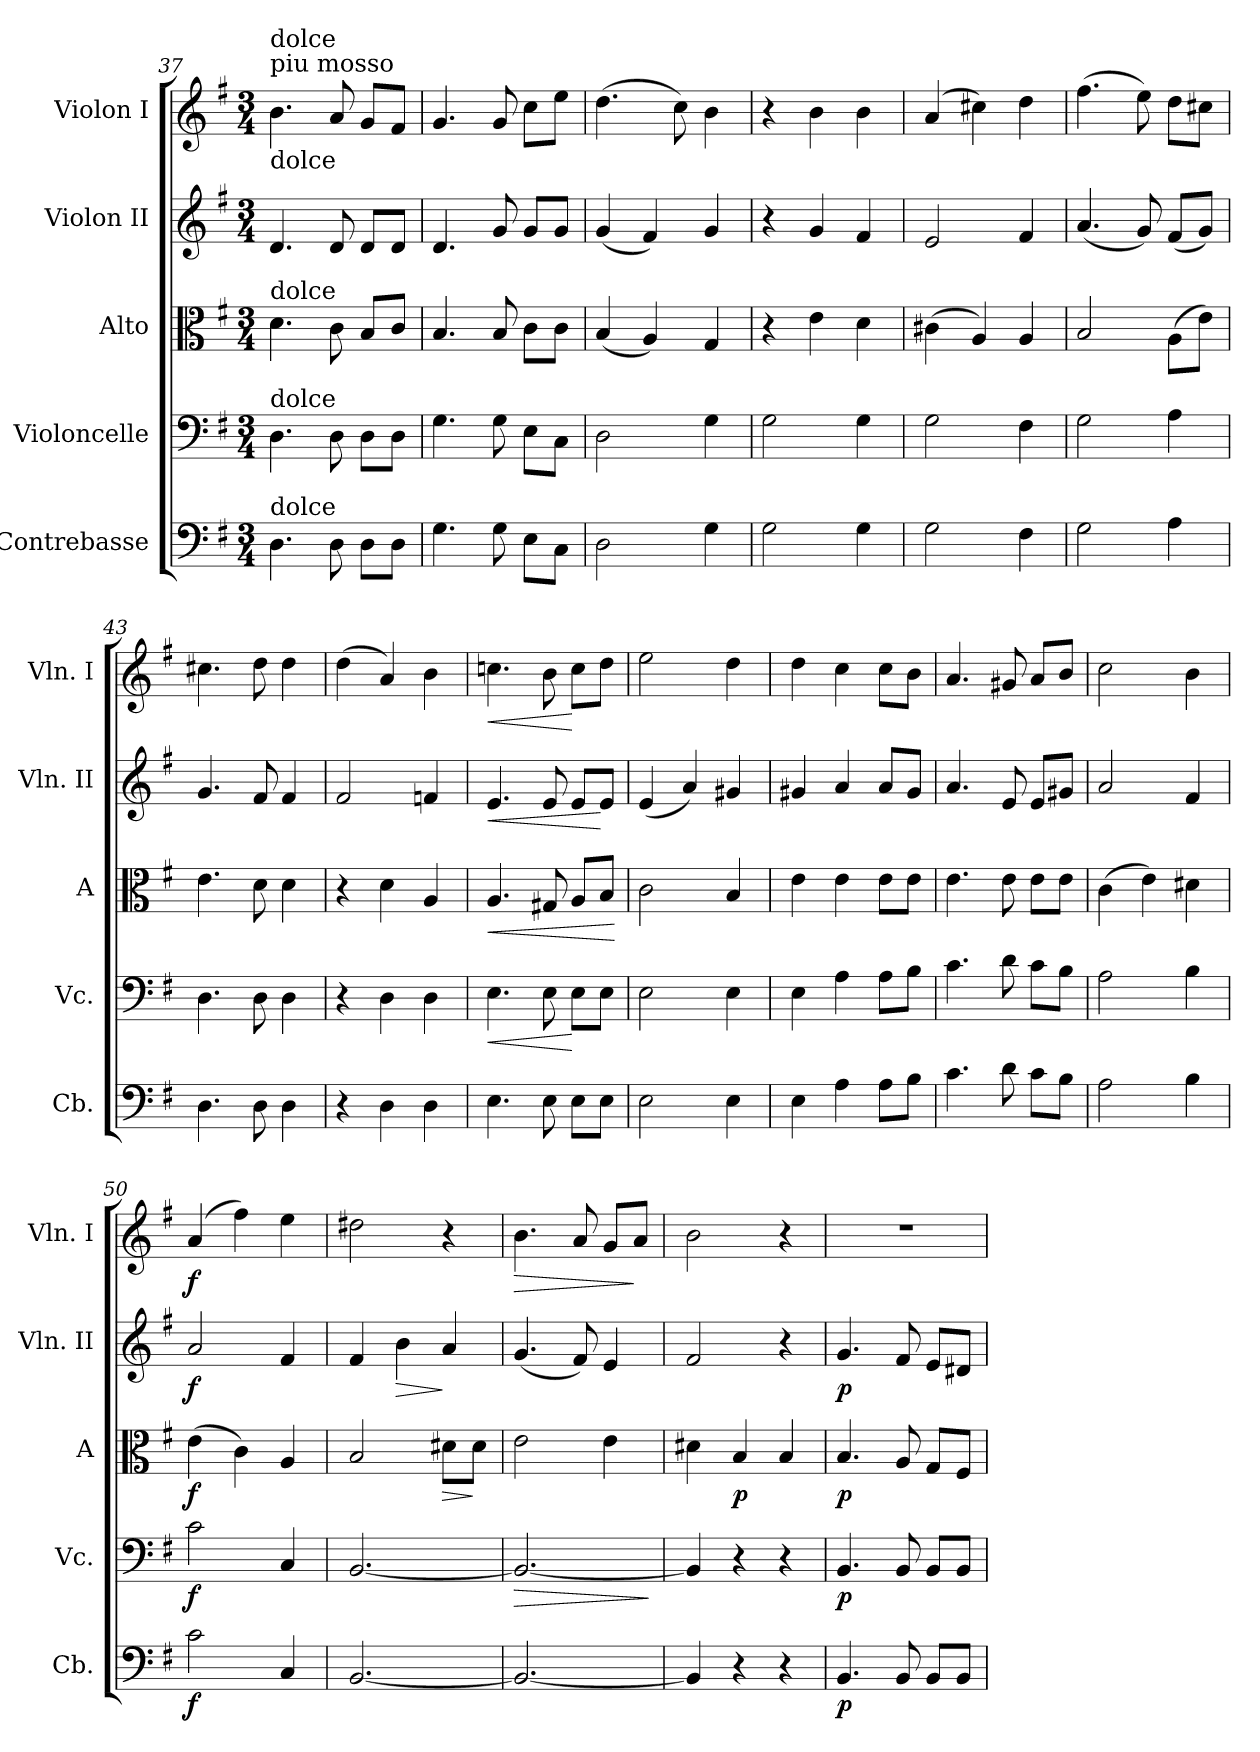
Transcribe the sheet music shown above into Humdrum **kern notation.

**kern	**dynam	**kern	**dynam	**kern	**dynam	**kern	**dynam	**kern	**dynam
*part5	*part5	*part4	*part4	*part3	*part3	*part2	*part2	*part1	*part1
*staff5	*staff5	*staff4	*staff4	*staff3	*staff3	*staff2	*staff2	*staff1	*staff1
*I"Contrebasse	*	*I"Violoncelle	*	*I"Alto	*	*I"Violon II	*	*I"Violon I	*
*I'Cb.	*	*I'Vc.	*	*I'A	*	*I'Vln. II	*	*I'Vln. I	*
!!LO:LB:g=z
*clefF4	*	*clefF4	*	*clefC3	*	*clefG2	*	*clefG2	*
*ITrd7c12	*	*	*	*	*	*	*	*	*
*k[f#]	*	*k[f#]	*	*k[f#]	*	*k[f#]	*	*k[f#]	*
*G:	*	*G:	*	*G:	*	*G:	*	*G:	*
*M3/4	*	*M3/4	*	*M3/4	*	*M3/4	*	*M3/4	*
=37	=37	=37	=37	=37	=37	=37	=37	=37	=37
!	!	!	!	!	!	!	!	!LO:TX:a:t=piu mosso	!
!	!	!	!	!	!	!	!	!LO:TX:b:t=dolce	!
!	!	!	!	!	!	!	!	!LO:TX:a:t=dolce	!
!	!	!	!	!LO:TX:a:t=dolce	!	!	!	!	!
!	!	!LO:TX:a:t=dolce	!	!	!	!	!	!	!
!LO:TX:a:t=dolce	!	!	!	!	!	!	!	!	!
4.DD\	.	4.D\	.	4.d\	.	4.d/	.	4.b\	.
8DD\	.	8D\	.	8c\	.	8d/	.	8a/	.
8DD\L	.	8D\L	.	8B/L	.	8d/L	.	8g/L	.
8DD\J	.	8D\J	.	8c/J	.	8d/J	.	8f#/J	.
=38	=38	=38	=38	=38	=38	=38	=38	=38	=38
4.GG\	.	4.G\	.	4.B/	.	4.d/	.	4.g/	.
8GG\	.	8G\	.	8B/	.	8g/	.	8g/	.
8EE\L	.	8E\L	.	8c\L	.	8g/L	.	8cc\L	.
8CC\J	.	8C\J	.	8c\J	.	8g/J	.	8ee\J	.
=39	=39	=39	=39	=39	=39	=39	=39	=39	=39
2DD\	.	2D\	.	(<4B/	.	(<4g/	.	(>4.dd\	.
.	.	.	.	4A/)	.	4f#/)	.	.	.
.	.	.	.	.	.	.	.	8cc\)	.
4GG\	.	4G\	.	4G/	.	4g/	.	4b\	.
=40	=40	=40	=40	=40	=40	=40	=40	=40	=40
2GG\	.	2G\	.	4r	.	4r	.	4r	.
.	.	.	.	4e\	.	4g/	.	4b\	.
4GG\	.	4G\	.	4d\	.	4f#/	.	4b\	.
!!LO:PB:g=z
=41	=41	=41	=41	=41	=41	=41	=41	=41	=41
2GG\	.	2G\	.	(>4c#X\	.	2e/	.	(>4a/	.
.	.	.	.	4A/)	.	.	.	4cc#X\)	.
4FF#\	.	4F#\	.	4A/	.	4f#/	.	4dd\	.
=42	=42	=42	=42	=42	=42	=42	=42	=42	=42
2GG\	.	2G\	.	2B/	.	(<4.a/	.	(>4.ff#\	.
.	.	.	.	.	.	8g/)	.	8ee\)	.
4AA\	.	4A\	.	(>8A\L	.	(<8f#/L	.	8dd\L	.
.	.	.	.	8e\J)	.	8g/J)	.	8cc#X\J	.
=43	=43	=43	=43	=43	=43	=43	=43	=43	=43
4.DD\	.	4.D\	.	4.e\	.	4.g/	.	4.cc#X\	.
8DD\	.	8D\	.	8d\	.	8f#/	.	8dd\	.
4DD\	.	4D\	.	4d\	.	4f#/	.	4dd\	.
=44	=44	=44	=44	=44	=44	=44	=44	=44	=44
4r	.	4r	.	4r	.	2f#/	.	(>4dd\	.
4DD\	.	4D\	.	4d\	.	.	.	4a/)	.
4DD\	.	4D\	.	4A/	.	4fn/	.	4b\	.
!!LO:LB:g=z
=45	=45	=45	=45	=45	=45	=45	=45	=45	=45
!	!	!	!LO:HP:b	!	!LO:HP:b	!	!LO:HP:b	!	!LO:HP:b
4.EE\	.	4.E\	<	4.A/	<	4.e/	<	4.ccn\	<
8EE\	.	8E\	.	8G#X/	.	8e/	.	8b\	.
8EE\L	.	8E\L	[	8A/L	.	8e/L	.	8cc\L	[
8EE\J	.	8E\J	.	8B/J	.	8e/J	[	8dd\J	.
.	.	.	.	.	[	.	.	.	.
=46	=46	=46	=46	=46	=46	=46	=46	=46	=46
2EE\	.	2E\	.	2c\	.	(<4e/	.	2ee\	.
.	.	.	.	.	.	4a/)	.	.	.
4EE\	.	4E\	.	4B/	.	4g#X/	.	4dd\	.
=47	=47	=47	=47	=47	=47	=47	=47	=47	=47
4EE\	.	4E\	.	4e\	.	4g#X/	.	4dd\	.
4AA\	.	4A\	.	4e\	.	4a/	.	4cc\	.
8AA\L	.	8A\L	.	8e\L	.	8a/L	.	8cc\L	.
8BB\J	.	8B\J	.	8e\J	.	8g#/J	.	8b\J	.
=48	=48	=48	=48	=48	=48	=48	=48	=48	=48
4.C\	.	4.c\	.	4.e\	.	4.a/	.	4.a/	.
8D\	.	8d\	.	8e\	.	8e/	.	8g#X/	.
8C\L	.	8c\L	.	8e\L	.	8e/L	.	8a/L	.
8BB\J	.	8B\J	.	8e\J	.	8g#X/J	.	8b/J	.
!!LO:PB:g=z
=49	=49	=49	=49	=49	=49	=49	=49	=49	=49
2AA\	.	2A\	.	(>4c\	.	2a/	.	2cc\	.
.	.	.	.	4e\)	.	.	.	.	.
4BB\	.	4B\	.	4d#X\	.	4f#/	.	4b\	.
=50	=50	=50	=50	=50	=50	=50	=50	=50	=50
!	!LO:DY:b	!	!LO:DY:b	!	!LO:DY:b	!	!LO:DY:b	!	!LO:DY:b
2C\	f	2c\	f	(>4e\	f	2a/	f	(>4a/	f
.	.	.	.	4c\)	.	.	.	4ff#\)	.
4CC/	.	4C/	.	4A/	.	4f#/	.	4ee\	.
=51	=51	=51	=51	=51	=51	=51	=51	=51	=51
[2.BBB/	.	[2.BB/	.	2B/	.	4f#/	.	2dd#X\	.
!	!	!	!	!	!	!	!LO:HP:b	!	!
.	.	.	.	.	.	4b\	>	.	.
!	!	!	!	!	!LO:HP:b	!	!	!	!
.	.	.	.	8d#X\L	>	4a/	]	4r	.
.	.	.	.	8d#\J	]	.	.	.	.
=52	=52	=52	=52	=52	=52	=52	=52	=52	=52
!	!	!	!LO:HP:b	!	!	!	!	!	!LO:HP:b
2.BBB/_	.	2.BB/_	>	2e\	.	(<4.g/	.	4.b\	>
.	.	.	.	.	.	8f#/)	.	8a/	.
.	.	.	.	4e\	.	4e/	.	8g/L	.
.	.	.	.	.	.	.	.	8a/J	]
.	.	.	]	.	.	.	.	.	.
!!LO:LB:g=z
=53	=53	=53	=53	=53	=53	=53	=53	=53	=53
4BBB/]	.	4BB/]	.	4d#X\	.	2f#/	.	2b\	.
!	!	!	!	!	!LO:DY:b	!	!	!	!
4r	.	4r	.	4B/	p	.	.	.	.
4r	.	4r	.	4B/	.	4r	.	4r	.
=54	=54	=54	=54	=54	=54	=54	=54	=54	=54
!	!LO:DY:b	!	!LO:DY:b	!	!LO:DY:b	!	!LO:DY:b	!	!
4.BBB/	p	4.BB/	p	4.B/	p	4.g/	p	2.r	.
8BBB/	.	8BB/	.	8A/	.	8f#/	.	.	.
8BBB/L	.	8BB/L	.	8G/L	.	8e/L	.	.	.
8BBB/J	.	8BB/J	.	8F#/J	.	8d#X/J	.	.	.
=	=	=	=	=	=	=	=	=	=
*-	*-	*-	*-	*-	*-	*-	*-	*-	*-
